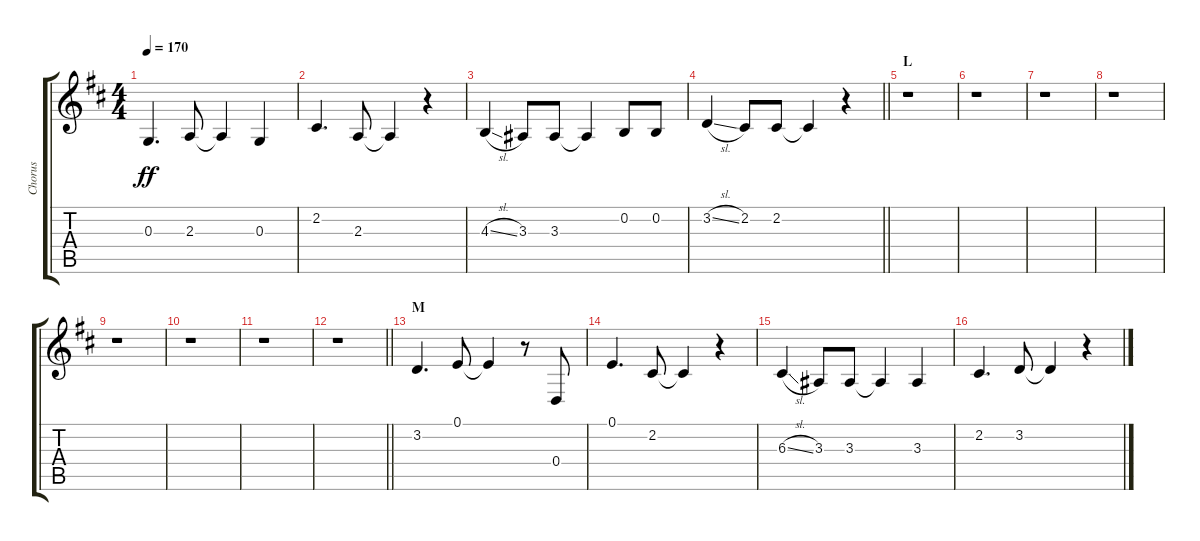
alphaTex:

\track ("Chorus" "Chorus") {instrument voiceoohs}
\staff {score tabs}
\tuning (E4 B3 G3 D3 A2 E2) {hide}
\ts (4 4)
\tempo 170
\clef g2
\ks d
0.3.4{d dy ff} 2.3.8 2.3{t}.4 0.3.4 |
2.2.4{d} 2.3.8 2.3{t}.4 r.4 |
4.3{sl}.4 3.3.8 3.3.8 3.3{t}.4 0.2.8 0.2.8 |
\barLineRight lightlight
3.2{sl}.4 2.2.8 2.2.8 2.2{t}.4 r.4 |
\section ("" "L")
r.1 |
r.1 |
r.1 |
r.1 |
r.1 |
r.1 |
r.1 |
\barLineRight lightlight
r.1 |
\section ("" "M")
3.2.4{d} 0.1.8 0.1{t}.4 r.8 0.4.8 |
0.1.4{d} 2.2.8 2.2{t}.4 r.4 |
6.3{sl}.4 3.3.8 3.3.8 3.3{t}.4 3.3.4 |
2.2.4{d} 3.2.8 3.2{t}.4 r.4
